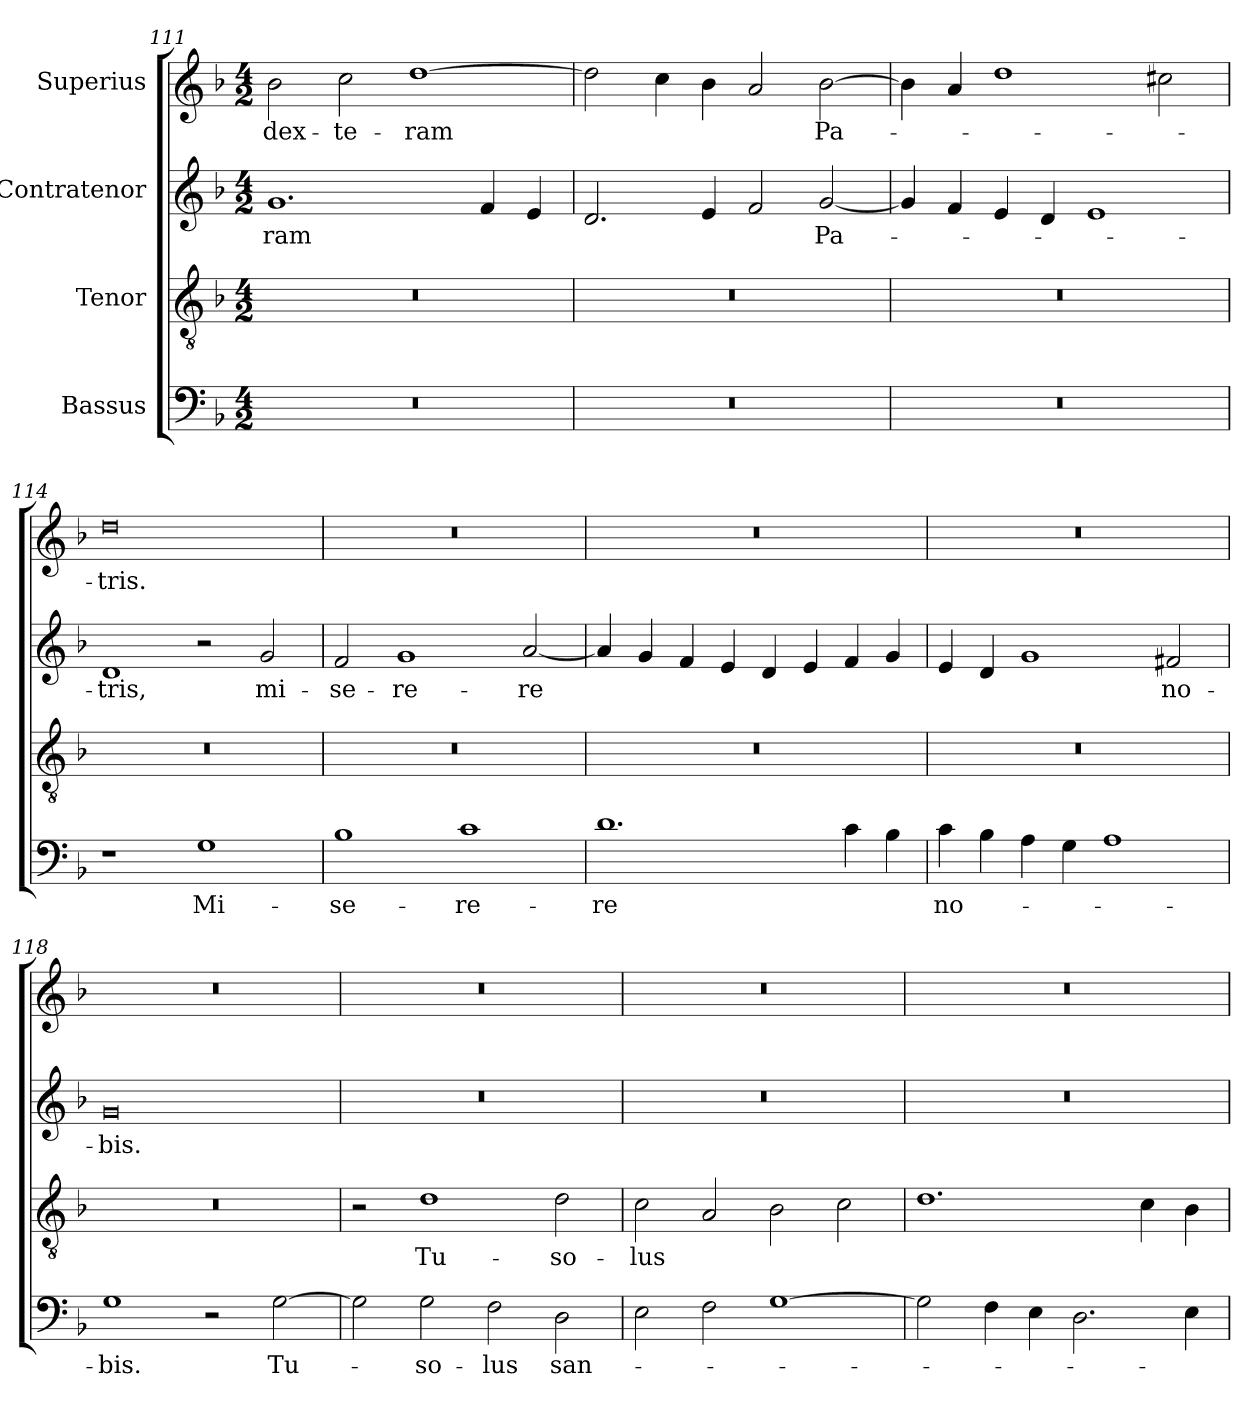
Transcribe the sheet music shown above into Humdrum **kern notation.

**kern	**text	**kern	**text	**kern	**text	**kern	**text
*part4	*part4	*part3	*part3	*part2	*part2	*part1	*part1
*staff4	*staff4	*staff3	*staff3	*staff2	*staff2	*staff1	*staff1
*I"Bassus	*	*I"Tenor	*	*I"Contratenor	*	*I"Superius	*
*clefF4	*	*clefGv2	*	*clefG2	*	*clefG2	*
*k[b-]	*	*k[b-]	*	*k[b-]	*	*k[b-]	*
*M4/2	*	*M4/2	*	*M4/2	*	*M4/2	*
=111	=111	=111	=111	=111	=111	=111	=111
0r	.	0r	.	1.g/	-ram	2b-\	dex-
.	.	.	.	.	.	2cc\	-te-
.	.	.	.	.	.	[1dd\	-ram
.	.	.	.	4f/	.	.	.
.	.	.	.	4e/	.	.	.
=112	=112	=112	=112	=112	=112	=112	=112
0r	.	0r	.	2.d/	.	2dd\]	.
.	.	.	.	.	.	4cc\	.
.	.	.	.	4e/	.	4b-\	.
.	.	.	.	2f/	.	2a/	.
.	.	.	.	[2g/	Pa-	[2b-\	Pa-
=113	=113	=113	=113	=113	=113	=113	=113
0r	.	0r	.	4g/]	.	4b-\]	.
.	.	.	.	4f/	.	4a/	.
.	.	.	.	4e/	.	1dd\	.
.	.	.	.	4d/	.	.	.
.	.	.	.	1e/	.	.	.
.	.	.	.	.	.	2cc#X\	.
=114	=114	=114	=114	=114	=114	=114	=114
1r	.	0r	.	1d/	-tris,	0dd\	-tris.
1G\	Mi-	.	.	2r	.	.	.
.	.	.	.	2g/	mi-	.	.
=115	=115	=115	=115	=115	=115	=115	=115
1B-\	-se-	0r	.	2f/	-se-	0r	.
.	.	.	.	1g/	-re-	.	.
1c\	-re-	.	.	.	.	.	.
.	.	.	.	[2a/	-re	.	.
=116	=116	=116	=116	=116	=116	=116	=116
1.d\	-re	0r	.	4a/]	.	0r	.
.	.	.	.	4g/	.	.	.
.	.	.	.	4f/	.	.	.
.	.	.	.	4e/	.	.	.
.	.	.	.	4d/	.	.	.
.	.	.	.	4e/	.	.	.
4c\	.	.	.	4f/	.	.	.
4B-\	.	.	.	4g/	.	.	.
=117	=117	=117	=117	=117	=117	=117	=117
4c\	no-	0r	.	4e/	.	0r	.
4B-\	.	.	.	4d/	.	.	.
4A\	.	.	.	1g/	.	.	.
4G\	.	.	.	.	.	.	.
1A\	.	.	.	.	.	.	.
.	.	.	.	2f#X/	no-	.	.
=118	=118	=118	=118	=118	=118	=118	=118
1G\	-bis.	0r	.	0g/	-bis.	0r	.
2r	.	.	.	.	.	.	.
[2G\	Tu-	.	.	.	.	.	.
=119	=119	=119	=119	=119	=119	=119	=119
2G\]	.	2r	.	0r	.	0r	.
2G\	so-	1d\	Tu-	.	.	.	.
2F\	-lus	.	.	.	.	.	.
2D\	san-	2d\	so-	.	.	.	.
=120	=120	=120	=120	=120	=120	=120	=120
2E\	.	2c\	-lus	0r	.	0r	.
2F\	.	2A/	.	.	.	.	.
[1G\	.	2B-\	.	.	.	.	.
.	.	2c\	.	.	.	.	.
=121	=121	=121	=121	=121	=121	=121	=121
2G\]	.	1.d\	.	0r	.	0r	.
4F\	.	.	.	.	.	.	.
4E\	.	.	.	.	.	.	.
2.D\	.	.	.	.	.	.	.
.	.	4c\	.	.	.	.	.
4E\	.	4B-\	.	.	.	.	.
=	=	=	=	=	=	=	=
*-	*-	*-	*-	*-	*-	*-	*-
